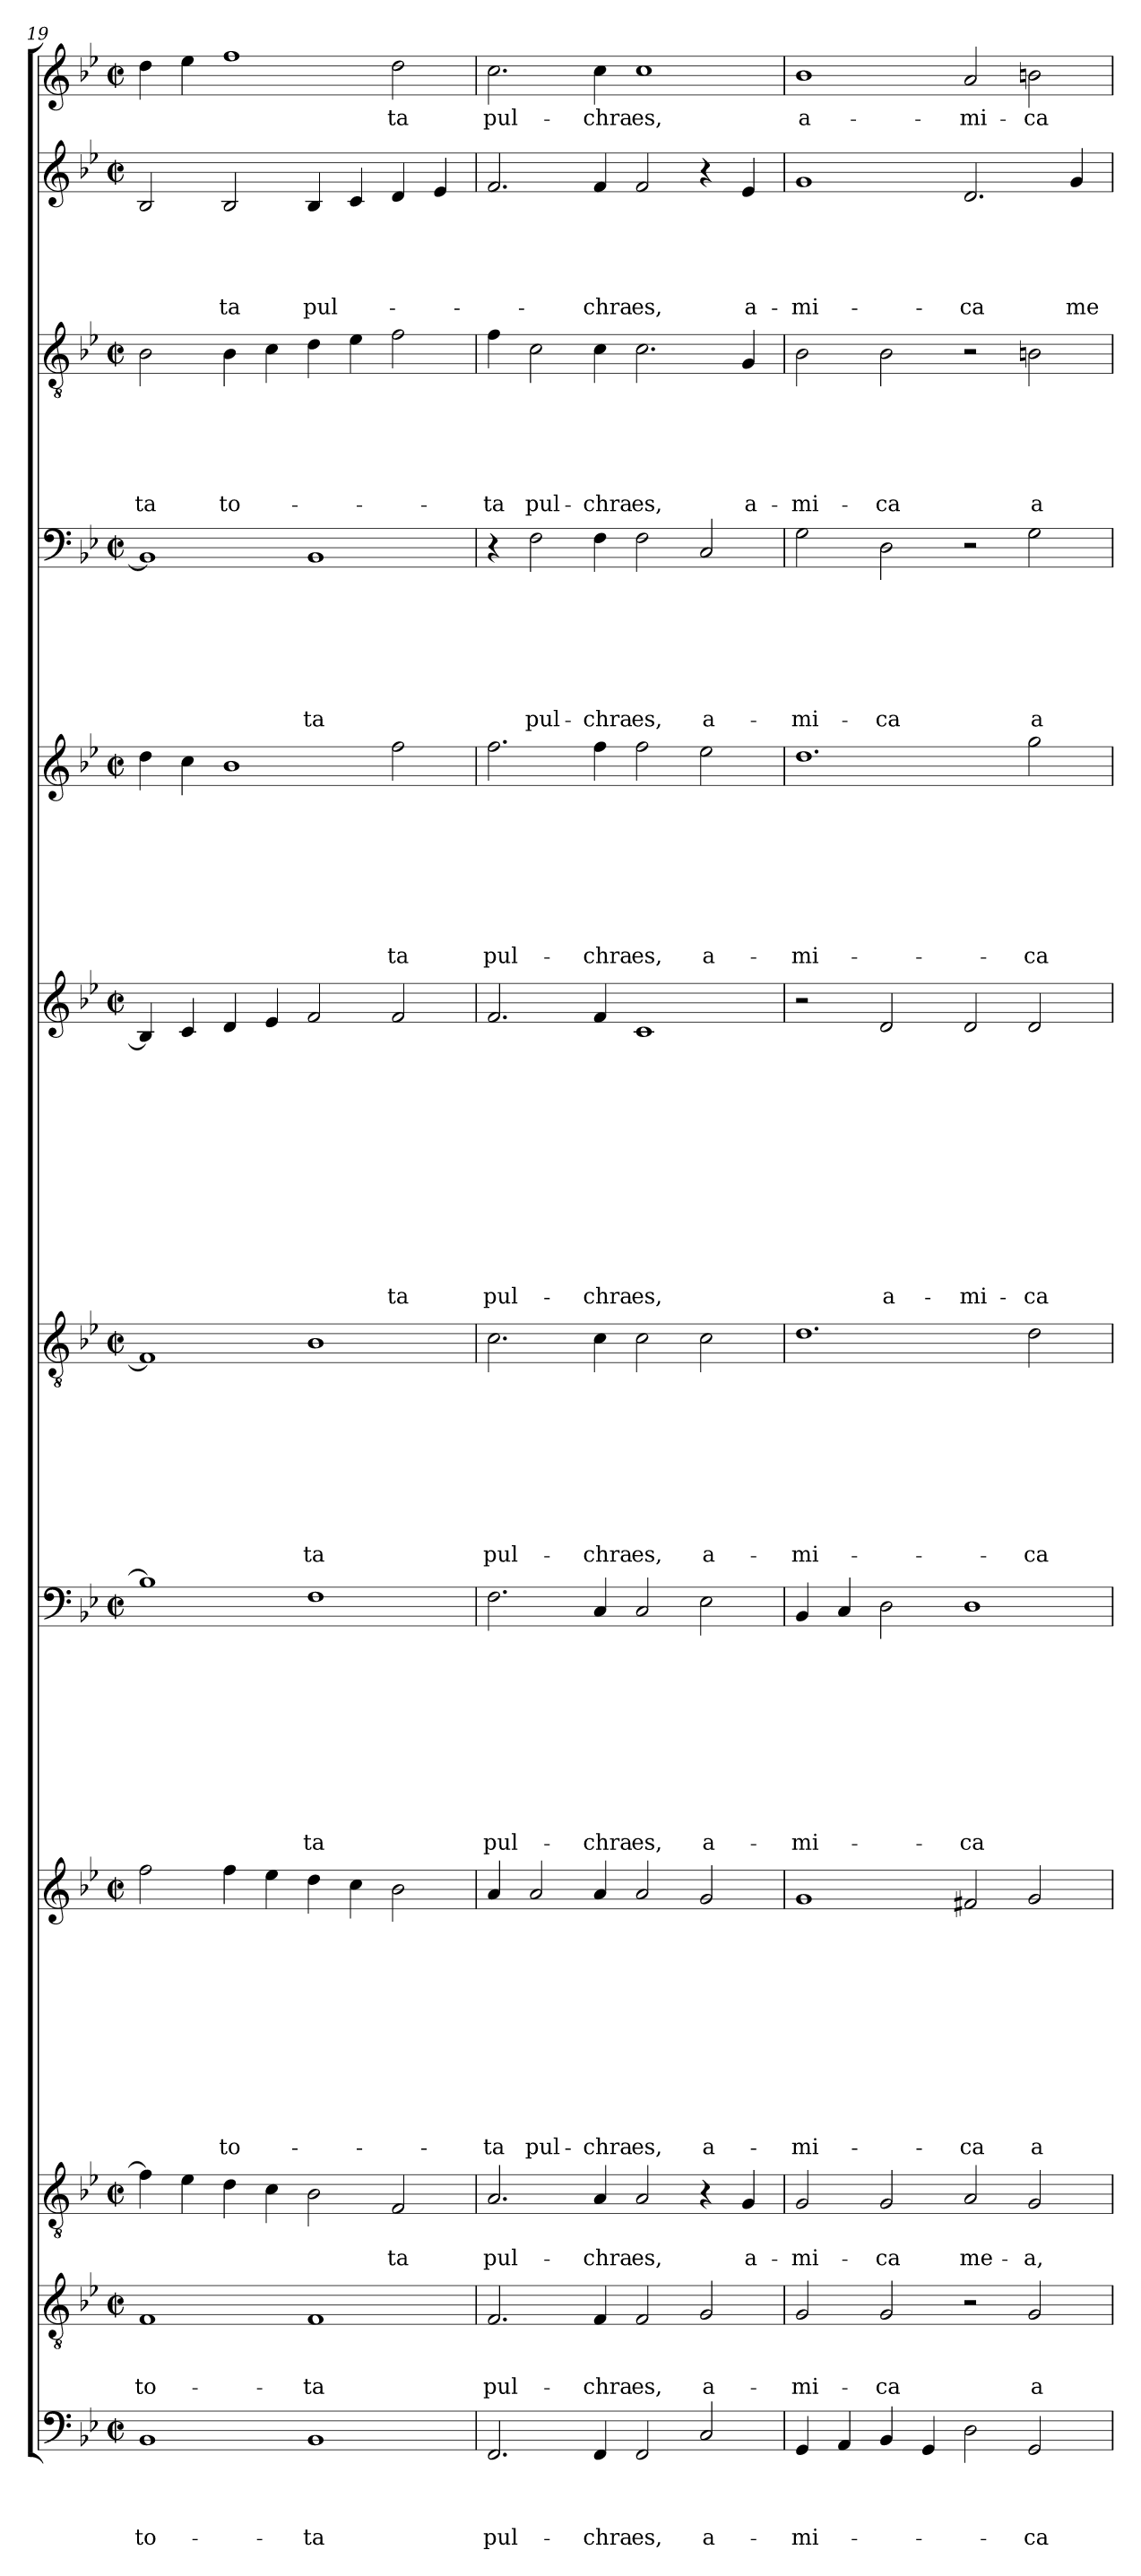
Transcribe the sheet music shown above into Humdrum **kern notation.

**kern	**text	**text	**text	**text	**kern	**text	**text	**text	**kern	**text	**text	**kern	**text	**text	**text	**text	**text	**text	**text	**text	**text	**text	**text	**kern	**text	**text	**text	**text	**text	**text	**text	**text	**text	**text	**kern	**text	**text	**text	**text	**text	**text	**text	**text	**text	**kern	**text	**text	**text	**text	**text	**text	**text	**text	**text	**text	**text	**text	**kern	**text	**text	**text	**text	**text	**text	**text	**text	**kern	**text	**text	**text	**text	**text	**text	**text	**kern	**text	**text	**text	**text	**text	**text	**kern	**text	**text	**text	**text	**text	**kern	**text
*part12	*part12	*part12	*part12	*part12	*part11	*part11	*part11	*part11	*part10	*part10	*part10	*part9	*part9	*part9	*part9	*part9	*part9	*part9	*part9	*part9	*part9	*part9	*part9	*part8	*part8	*part8	*part8	*part8	*part8	*part8	*part8	*part8	*part8	*part8	*part7	*part7	*part7	*part7	*part7	*part7	*part7	*part7	*part7	*part7	*part6	*part6	*part6	*part6	*part6	*part6	*part6	*part6	*part6	*part6	*part6	*part6	*part6	*part5	*part5	*part5	*part5	*part5	*part5	*part5	*part5	*part5	*part4	*part4	*part4	*part4	*part4	*part4	*part4	*part4	*part3	*part3	*part3	*part3	*part3	*part3	*part3	*part2	*part2	*part2	*part2	*part2	*part2	*part1	*part1
*staff12	*staff12	*staff12	*staff12	*staff12	*staff11	*staff11	*staff11	*staff11	*staff10	*staff10	*staff10	*staff9	*staff9	*staff9	*staff9	*staff9	*staff9	*staff9	*staff9	*staff9	*staff9	*staff9	*staff9	*staff8	*staff8	*staff8	*staff8	*staff8	*staff8	*staff8	*staff8	*staff8	*staff8	*staff8	*staff7	*staff7	*staff7	*staff7	*staff7	*staff7	*staff7	*staff7	*staff7	*staff7	*staff6	*staff6	*staff6	*staff6	*staff6	*staff6	*staff6	*staff6	*staff6	*staff6	*staff6	*staff6	*staff6	*staff5	*staff5	*staff5	*staff5	*staff5	*staff5	*staff5	*staff5	*staff5	*staff4	*staff4	*staff4	*staff4	*staff4	*staff4	*staff4	*staff4	*staff3	*staff3	*staff3	*staff3	*staff3	*staff3	*staff3	*staff2	*staff2	*staff2	*staff2	*staff2	*staff2	*staff1	*staff1
*clefF4	*	*	*	*	*clefGv2	*	*	*	*clefGv2	*	*	*clefG2	*	*	*	*	*	*	*	*	*	*	*	*clefF4	*	*	*	*	*	*	*	*	*	*	*clefGv2	*	*	*	*	*	*	*	*	*	*clefG2	*	*	*	*	*	*	*	*	*	*	*	*	*clefG2	*	*	*	*	*	*	*	*	*clefF4	*	*	*	*	*	*	*	*clefGv2	*	*	*	*	*	*	*clefG2	*	*	*	*	*	*clefG2	*
*k[b-e-]	*	*	*	*	*k[b-e-]	*	*	*	*k[b-e-]	*	*	*k[b-e-]	*	*	*	*	*	*	*	*	*	*	*	*k[b-e-]	*	*	*	*	*	*	*	*	*	*	*k[b-e-]	*	*	*	*	*	*	*	*	*	*k[b-e-]	*	*	*	*	*	*	*	*	*	*	*	*	*k[b-e-]	*	*	*	*	*	*	*	*	*k[b-e-]	*	*	*	*	*	*	*	*k[b-e-]	*	*	*	*	*	*	*k[b-e-]	*	*	*	*	*	*k[b-e-]	*
*B-:	*	*	*	*	*B-:	*	*	*	*B-:	*	*	*B-:	*	*	*	*	*	*	*	*	*	*	*	*B-:	*	*	*	*	*	*	*	*	*	*	*B-:	*	*	*	*	*	*	*	*	*	*B-:	*	*	*	*	*	*	*	*	*	*	*	*	*B-:	*	*	*	*	*	*	*	*	*B-:	*	*	*	*	*	*	*	*B-:	*	*	*	*	*	*	*B-:	*	*	*	*	*	*B-:	*
*M2/2	*	*	*	*	*M2/2	*	*	*	*M2/2	*	*	*M2/2	*	*	*	*	*	*	*	*	*	*	*	*M2/2	*	*	*	*	*	*	*	*	*	*	*M2/2	*	*	*	*	*	*	*	*	*	*M2/2	*	*	*	*	*	*	*	*	*	*	*	*	*M2/2	*	*	*	*	*	*	*	*	*M2/2	*	*	*	*	*	*	*	*M2/2	*	*	*	*	*	*	*M2/2	*	*	*	*	*	*M2/2	*
*met(c|)	*	*	*	*	*met(c|)	*	*	*	*met(c|)	*	*	*met(c|)	*	*	*	*	*	*	*	*	*	*	*	*met(c|)	*	*	*	*	*	*	*	*	*	*	*met(c|)	*	*	*	*	*	*	*	*	*	*met(c|)	*	*	*	*	*	*	*	*	*	*	*	*	*met(c|)	*	*	*	*	*	*	*	*	*met(c|)	*	*	*	*	*	*	*	*met(c|)	*	*	*	*	*	*	*met(c|)	*	*	*	*	*	*met(c|)	*
=19	=19	=19	=19	=19	=19	=19	=19	=19	=19	=19	=19	=19	=19	=19	=19	=19	=19	=19	=19	=19	=19	=19	=19	=19	=19	=19	=19	=19	=19	=19	=19	=19	=19	=19	=19	=19	=19	=19	=19	=19	=19	=19	=19	=19	=19	=19	=19	=19	=19	=19	=19	=19	=19	=19	=19	=19	=19	=19	=19	=19	=19	=19	=19	=19	=19	=19	=19	=19	=19	=19	=19	=19	=19	=19	=19	=19	=19	=19	=19	=19	=19	=19	=19	=19	=19	=19	=19	=19	=19
1BB-	.	.	.	to-	1F	.	.	to-	4f\]	.	.	2ff\	.	.	.	.	.	.	.	.	.	.	.	1B-]	.	.	.	.	.	.	.	.	.	.	1F]	.	.	.	.	.	.	.	.	.	4B-/]	.	.	.	.	.	.	.	.	.	.	.	.	4dd\	.	.	.	.	.	.	.	.	1BB-]	.	.	.	.	.	.	.	2B-\	.	.	.	.	.	-ta	2B-/	.	.	.	.	.	4dd\	.
.	.	.	.	.	.	.	.	.	4e-\	.	.	.	.	.	.	.	.	.	.	.	.	.	.	.	.	.	.	.	.	.	.	.	.	.	.	.	.	.	.	.	.	.	.	.	4c/	.	.	.	.	.	.	.	.	.	.	.	.	4cc\	.	.	.	.	.	.	.	.	.	.	.	.	.	.	.	.	.	.	.	.	.	.	.	.	.	.	.	.	.	4ee-\	.
.	.	.	.	.	.	.	.	.	4d\	.	.	4ff\	.	.	.	.	.	.	.	.	.	.	to-	.	.	.	.	.	.	.	.	.	.	.	.	.	.	.	.	.	.	.	.	.	4d/	.	.	.	.	.	.	.	.	.	.	.	.	1b-	.	.	.	.	.	.	.	.	.	.	.	.	.	.	.	.	4B-\	.	.	.	.	.	to-	2B-/	.	.	.	.	-ta	1ff	.
.	.	.	.	.	.	.	.	.	4c\	.	.	4ee-\	.	.	.	.	.	.	.	.	.	.	.	.	.	.	.	.	.	.	.	.	.	.	.	.	.	.	.	.	.	.	.	.	4e-/	.	.	.	.	.	.	.	.	.	.	.	.	.	.	.	.	.	.	.	.	.	.	.	.	.	.	.	.	.	4c\	.	.	.	.	.	.	.	.	.	.	.	.	.	.
1BB-	.	.	.	-ta	1F	.	.	-ta	2B-\	.	.	4dd\	.	.	.	.	.	.	.	.	.	.	.	1F	.	.	.	.	.	.	.	.	.	-ta	1B-	.	.	.	.	.	.	.	.	-ta	2f/	.	.	.	.	.	.	.	.	.	.	.	.	.	.	.	.	.	.	.	.	.	1BB-	.	.	.	.	.	.	-ta	4d\	.	.	.	.	.	.	4B-/	.	.	.	.	pul-	.	.
.	.	.	.	.	.	.	.	.	.	.	.	4cc\	.	.	.	.	.	.	.	.	.	.	.	.	.	.	.	.	.	.	.	.	.	.	.	.	.	.	.	.	.	.	.	.	.	.	.	.	.	.	.	.	.	.	.	.	.	.	.	.	.	.	.	.	.	.	.	.	.	.	.	.	.	.	4e-\	.	.	.	.	.	.	4c/	.	.	.	.	.	.	.
.	.	.	.	.	.	.	.	.	2F/	.	ta	2b-\	.	.	.	.	.	.	.	.	.	.	.	.	.	.	.	.	.	.	.	.	.	.	.	.	.	.	.	.	.	.	.	.	2f/	.	.	.	.	.	.	.	.	.	.	.	-ta	2ff\	.	.	.	.	.	.	.	-ta	.	.	.	.	.	.	.	.	2f\	.	.	.	.	.	.	4d/	.	.	.	.	.	2dd\	-ta
.	.	.	.	.	.	.	.	.	.	.	.	.	.	.	.	.	.	.	.	.	.	.	.	.	.	.	.	.	.	.	.	.	.	.	.	.	.	.	.	.	.	.	.	.	.	.	.	.	.	.	.	.	.	.	.	.	.	.	.	.	.	.	.	.	.	.	.	.	.	.	.	.	.	.	.	.	.	.	.	.	.	4e-/	.	.	.	.	.	.	.
=20	=20	=20	=20	=20	=20	=20	=20	=20	=20	=20	=20	=20	=20	=20	=20	=20	=20	=20	=20	=20	=20	=20	=20	=20	=20	=20	=20	=20	=20	=20	=20	=20	=20	=20	=20	=20	=20	=20	=20	=20	=20	=20	=20	=20	=20	=20	=20	=20	=20	=20	=20	=20	=20	=20	=20	=20	=20	=20	=20	=20	=20	=20	=20	=20	=20	=20	=20	=20	=20	=20	=20	=20	=20	=20	=20	=20	=20	=20	=20	=20	=20	=20	=20	=20	=20	=20	=20	=20	=20
2.FF/	.	.	.	pul-	2.F/	.	.	pul-	2.A/	.	pul-	4a/	.	.	.	.	.	.	.	.	.	.	-ta	2.F\	.	.	.	.	.	.	.	.	.	pul-	2.c\	.	.	.	.	.	.	.	.	pul-	2.f/	.	.	.	.	.	.	.	.	.	.	.	pul-	2.ff\	.	.	.	.	.	.	.	pul-	4r	.	.	.	.	.	.	.	4f\	.	.	.	.	.	-ta	2.f/	.	.	.	.	.	2.cc\	pul-
.	.	.	.	.	.	.	.	.	.	.	.	2a/	.	.	.	.	.	.	.	.	.	.	pul-	.	.	.	.	.	.	.	.	.	.	.	.	.	.	.	.	.	.	.	.	.	.	.	.	.	.	.	.	.	.	.	.	.	.	.	.	.	.	.	.	.	.	.	2F\	.	.	.	.	.	.	pul-	2c\	.	.	.	.	.	pul-	.	.	.	.	.	.	.	.
4FF/	.	.	.	-chra	4F/	.	.	-chra	4A/	.	-chra	4a/	.	.	.	.	.	.	.	.	.	.	-chra	4C/	.	.	.	.	.	.	.	.	.	-chra	4c\	.	.	.	.	.	.	.	.	-chra	4f/	.	.	.	.	.	.	.	.	.	.	.	-chra	4ff\	.	.	.	.	.	.	.	-chra	4F\	.	.	.	.	.	.	-chra	4c\	.	.	.	.	.	-chra	4f/	.	.	.	.	-chra	4cc\	-chra
2FF/	.	.	.	es,	2F/	.	.	es,	2A/	.	es,	2a/	.	.	.	.	.	.	.	.	.	.	es,	2C/	.	.	.	.	.	.	.	.	.	es,	2c\	.	.	.	.	.	.	.	.	es,	1c	.	.	.	.	.	.	.	.	.	.	.	es,	2ff\	.	.	.	.	.	.	.	es,	2F\	.	.	.	.	.	.	es,	2.c\	.	.	.	.	.	es,	2f/	.	.	.	.	es,	1cc	es,
2C/	.	.	.	a-	2G/	.	.	a-	4r	.	.	2g/	.	.	.	.	.	.	.	.	.	.	a-	2E-\	.	.	.	.	.	.	.	.	.	a-	2c\	.	.	.	.	.	.	.	.	a-	.	.	.	.	.	.	.	.	.	.	.	.	.	2ee-\	.	.	.	.	.	.	.	a-	2C/	.	.	.	.	.	.	a-	.	.	.	.	.	.	.	4r	.	.	.	.	.	.	.
.	.	.	.	.	.	.	.	.	4G/	.	a-	.	.	.	.	.	.	.	.	.	.	.	.	.	.	.	.	.	.	.	.	.	.	.	.	.	.	.	.	.	.	.	.	.	.	.	.	.	.	.	.	.	.	.	.	.	.	.	.	.	.	.	.	.	.	.	.	.	.	.	.	.	.	.	4G/	.	.	.	.	.	a-	4e-/	.	.	.	.	a-	.	.
=21	=21	=21	=21	=21	=21	=21	=21	=21	=21	=21	=21	=21	=21	=21	=21	=21	=21	=21	=21	=21	=21	=21	=21	=21	=21	=21	=21	=21	=21	=21	=21	=21	=21	=21	=21	=21	=21	=21	=21	=21	=21	=21	=21	=21	=21	=21	=21	=21	=21	=21	=21	=21	=21	=21	=21	=21	=21	=21	=21	=21	=21	=21	=21	=21	=21	=21	=21	=21	=21	=21	=21	=21	=21	=21	=21	=21	=21	=21	=21	=21	=21	=21	=21	=21	=21	=21	=21	=21	=21
4GG/	.	.	.	-mi-	2G/	.	.	-mi-	2G/	.	-mi-	1g	.	.	.	.	.	.	.	.	.	.	-mi-	4BB-/	.	.	.	.	.	.	.	.	.	-mi-	1.d	.	.	.	.	.	.	.	.	-mi-	2r	.	.	.	.	.	.	.	.	.	.	.	.	1.dd	.	.	.	.	.	.	.	-mi-	2G\	.	.	.	.	.	.	-mi-	2B-\	.	.	.	.	.	-mi-	1g	.	.	.	.	-mi-	1b-	a-
4AA/	.	.	.	.	.	.	.	.	.	.	.	.	.	.	.	.	.	.	.	.	.	.	.	4C/	.	.	.	.	.	.	.	.	.	.	.	.	.	.	.	.	.	.	.	.	.	.	.	.	.	.	.	.	.	.	.	.	.	.	.	.	.	.	.	.	.	.	.	.	.	.	.	.	.	.	.	.	.	.	.	.	.	.	.	.	.	.	.	.	.
4BB-/	.	.	.	.	2G/	.	.	-ca	2G/	.	-ca	.	.	.	.	.	.	.	.	.	.	.	.	2D\	.	.	.	.	.	.	.	.	.	.	.	.	.	.	.	.	.	.	.	.	2d/	.	.	.	.	.	.	.	.	.	.	.	a-	.	.	.	.	.	.	.	.	.	2D\	.	.	.	.	.	.	-ca	2B-\	.	.	.	.	.	-ca	.	.	.	.	.	.	.	.
4GG/	.	.	.	.	.	.	.	.	.	.	.	.	.	.	.	.	.	.	.	.	.	.	.	.	.	.	.	.	.	.	.	.	.	.	.	.	.	.	.	.	.	.	.	.	.	.	.	.	.	.	.	.	.	.	.	.	.	.	.	.	.	.	.	.	.	.	.	.	.	.	.	.	.	.	.	.	.	.	.	.	.	.	.	.	.	.	.	.	.
2D\	.	.	.	.	2r	.	.	.	2A/	.	me-	2f#X/	.	.	.	.	.	.	.	.	.	.	-ca	1D	.	.	.	.	.	.	.	.	.	-ca	.	.	.	.	.	.	.	.	.	.	2d/	.	.	.	.	.	.	.	.	.	.	.	-mi-	.	.	.	.	.	.	.	.	.	2r	.	.	.	.	.	.	.	2r	.	.	.	.	.	.	2.d/	.	.	.	.	-ca	2a/	-mi-
2GG/	.	.	.	-ca	2G/	.	.	a-	2G/	.	-a,	2g/	.	.	.	.	.	.	.	.	.	.	a-	.	.	.	.	.	.	.	.	.	.	.	2d\	.	.	.	.	.	.	.	.	-ca	2d/	.	.	.	.	.	.	.	.	.	.	.	-ca	2gg\	.	.	.	.	.	.	.	-ca	2G\	.	.	.	.	.	.	a-	2Bn\	.	.	.	.	.	a-	.	.	.	.	.	.	2bn\	-ca
.	.	.	.	.	.	.	.	.	.	.	.	.	.	.	.	.	.	.	.	.	.	.	.	.	.	.	.	.	.	.	.	.	.	.	.	.	.	.	.	.	.	.	.	.	.	.	.	.	.	.	.	.	.	.	.	.	.	.	.	.	.	.	.	.	.	.	.	.	.	.	.	.	.	.	.	.	.	.	.	.	.	4g/	.	.	.	.	me-	.	.
=	=	=	=	=	=	=	=	=	=	=	=	=	=	=	=	=	=	=	=	=	=	=	=	=	=	=	=	=	=	=	=	=	=	=	=	=	=	=	=	=	=	=	=	=	=	=	=	=	=	=	=	=	=	=	=	=	=	=	=	=	=	=	=	=	=	=	=	=	=	=	=	=	=	=	=	=	=	=	=	=	=	=	=	=	=	=	=	=	=
*-	*-	*-	*-	*-	*-	*-	*-	*-	*-	*-	*-	*-	*-	*-	*-	*-	*-	*-	*-	*-	*-	*-	*-	*-	*-	*-	*-	*-	*-	*-	*-	*-	*-	*-	*-	*-	*-	*-	*-	*-	*-	*-	*-	*-	*-	*-	*-	*-	*-	*-	*-	*-	*-	*-	*-	*-	*-	*-	*-	*-	*-	*-	*-	*-	*-	*-	*-	*-	*-	*-	*-	*-	*-	*-	*-	*-	*-	*-	*-	*-	*-	*-	*-	*-	*-	*-	*-	*-	*-
